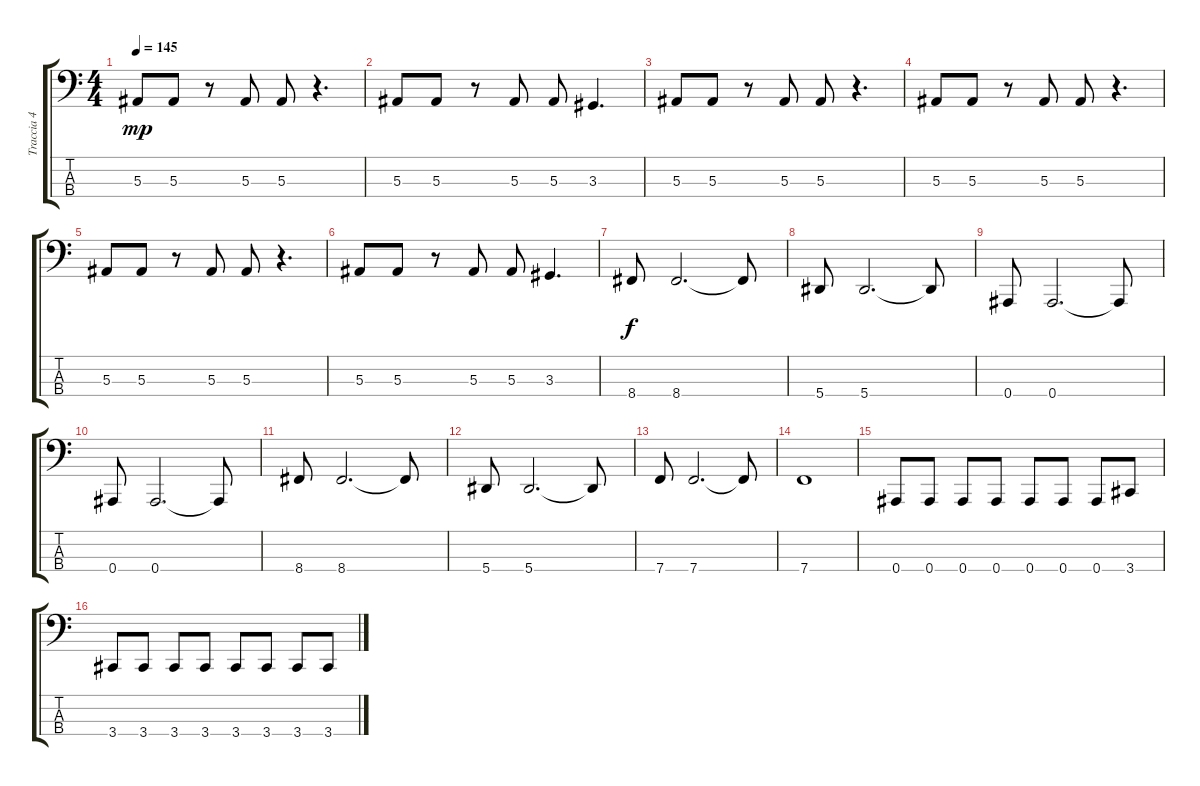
\track ("Traccia 4" "Traccia 4") {instrument electricbassfinger}
\staff {score tabs}
\tuning (Eb2 Bb1 F1 Bb0) {hide}
\ts (4 4)
\tempo 145
\clef f4
\ks c
5.3.8{dy mp} 5.3.8 r.8 5.3.8 5.3.8 r.4{d} |
5.3.8 5.3.8 r.8 5.3.8 5.3.8 3.3.4{d} |
5.3.8 5.3.8 r.8 5.3.8 5.3.8 r.4{d} |
5.3.8 5.3.8 r.8 5.3.8 5.3.8 r.4{d} |
5.3.8 5.3.8 r.8 5.3.8 5.3.8 r.4{d} |
5.3.8 5.3.8 r.8 5.3.8 5.3.8 3.3.4{d} |
8.4.8{dy f} 8.4.2{d} 8.4{t}.8 |
5.4.8 5.4.2{d} 5.4{t}.8 |
0.4.8 0.4.2{d} 0.4{t}.8 |
0.4.8 0.4.2{d} 0.4{t}.8 |
8.4.8 8.4.2{d} 8.4{t}.8 |
5.4.8 5.4.2{d} 5.4{t}.8 |
7.4.8 7.4.2{d} 7.4{t}.8 |
7.4.1 |
0.4.8 0.4.8 0.4.8 0.4.8 0.4.8 0.4.8 0.4.8 3.4.8 |
3.4.8 3.4.8 3.4.8 3.4.8 3.4.8 3.4.8 3.4.8 3.4.8
